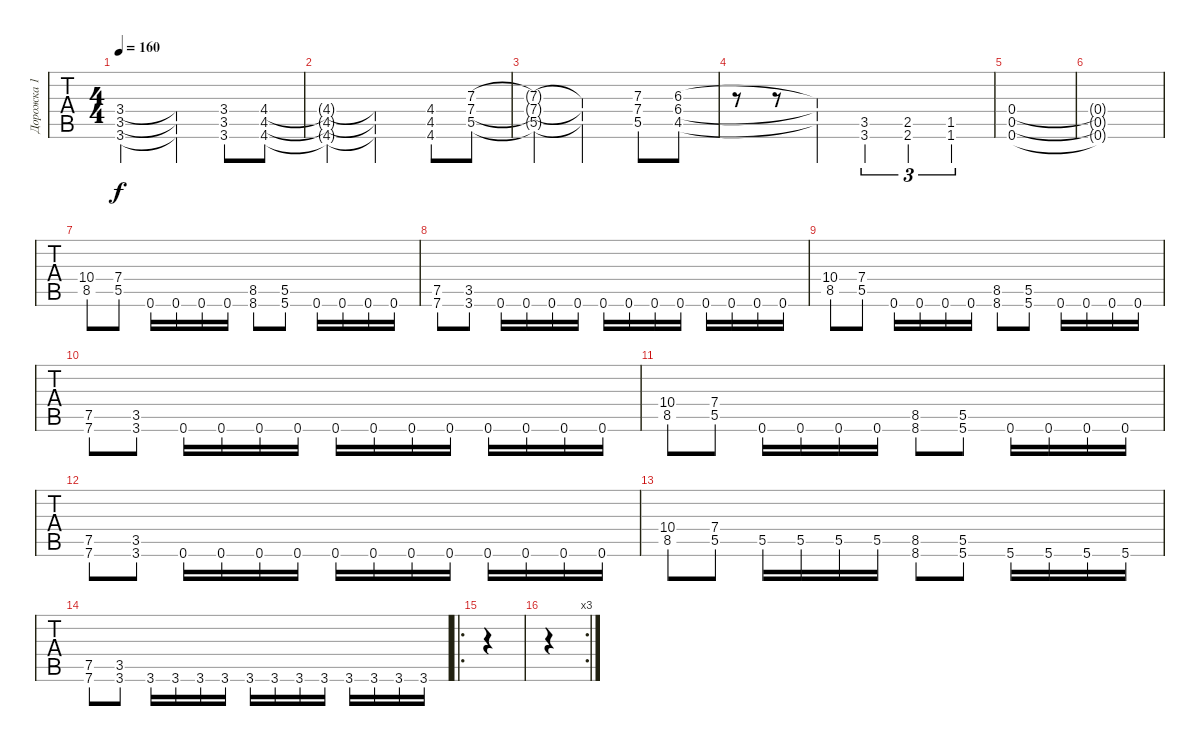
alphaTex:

\track ("Дорожка 1" "Дорожка 1") {instrument overdrivenguitar}
\staff {tabs}
\tuning (E4 B3 G3 D3 A2 D2) {hide}
\ts (4 4)
\tempo 160
\clef g2
\ks c
(3.4 3.5 3.6).2{dy f} (3.4{t} 3.5{t} 3.6{t}).4 (3.4 3.5 3.6).8 (4.4 4.5 4.6).8 |
(4.4{t} 4.5{t} 4.6{t}).4 (4.4{t} 4.5{t} 4.6{t}).2 (4.4 4.5 4.6).8 (7.3 7.4 5.5).8 |
(7.3{t} 7.4{t} 5.5{t}).4 (7.3{t} 7.4{t} 5.5{t}).2 (7.3 7.4 5.5).8 (6.3 6.4 4.5).8 |
r.8 r.8 (6.3{t} 6.4{t} 4.5{t}).4 (3.5 3.6).4{tu (3 2)} (2.5 2.6).4{tu (3 2)} (1.5 1.6).4{tu (3 2)} |
(0.4 0.5 0.6).1 |
(0.4{t} 0.5{t} 0.6{t}).1 |
(10.4 8.5).8 (7.4 5.5).8 0.6.16 0.6.16 0.6.16 0.6.16 (8.5 8.6).8 (5.5 5.6).8 0.6.16 0.6.16 0.6.16 0.6.16 |
(7.5 7.6).8 (3.5 3.6).8 0.6.16 0.6.16 0.6.16 0.6.16 0.6.16 0.6.16 0.6.16 0.6.16 0.6.16 0.6.16 0.6.16 0.6.16 |
(10.4 8.5).8 (7.4 5.5).8 0.6.16 0.6.16 0.6.16 0.6.16 (8.5 8.6).8 (5.5 5.6).8 0.6.16 0.6.16 0.6.16 0.6.16 |
(7.5 7.6).8 (3.5 3.6).8 0.6.16 0.6.16 0.6.16 0.6.16 0.6.16 0.6.16 0.6.16 0.6.16 0.6.16 0.6.16 0.6.16 0.6.16 |
(10.4 8.5).8 (7.4 5.5).8 0.6.16 0.6.16 0.6.16 0.6.16 (8.5 8.6).8 (5.5 5.6).8 0.6.16 0.6.16 0.6.16 0.6.16 |
(7.5 7.6).8 (3.5 3.6).8 0.6.16 0.6.16 0.6.16 0.6.16 0.6.16 0.6.16 0.6.16 0.6.16 0.6.16 0.6.16 0.6.16 0.6.16 |
(10.4 8.5).8 (7.4 5.5).8 5.5.16 5.5.16 5.5.16 5.5.16 (8.5 8.6).8 (5.5 5.6).8 5.6.16 5.6.16 5.6.16 5.6.16 |
(7.5 7.6).8 (3.5 3.6).8 3.6.16 3.6.16 3.6.16 3.6.16 3.6.16 3.6.16 3.6.16 3.6.16 3.6.16 3.6.16 3.6.16 3.6.16 |
\ro
|
\rc 3
